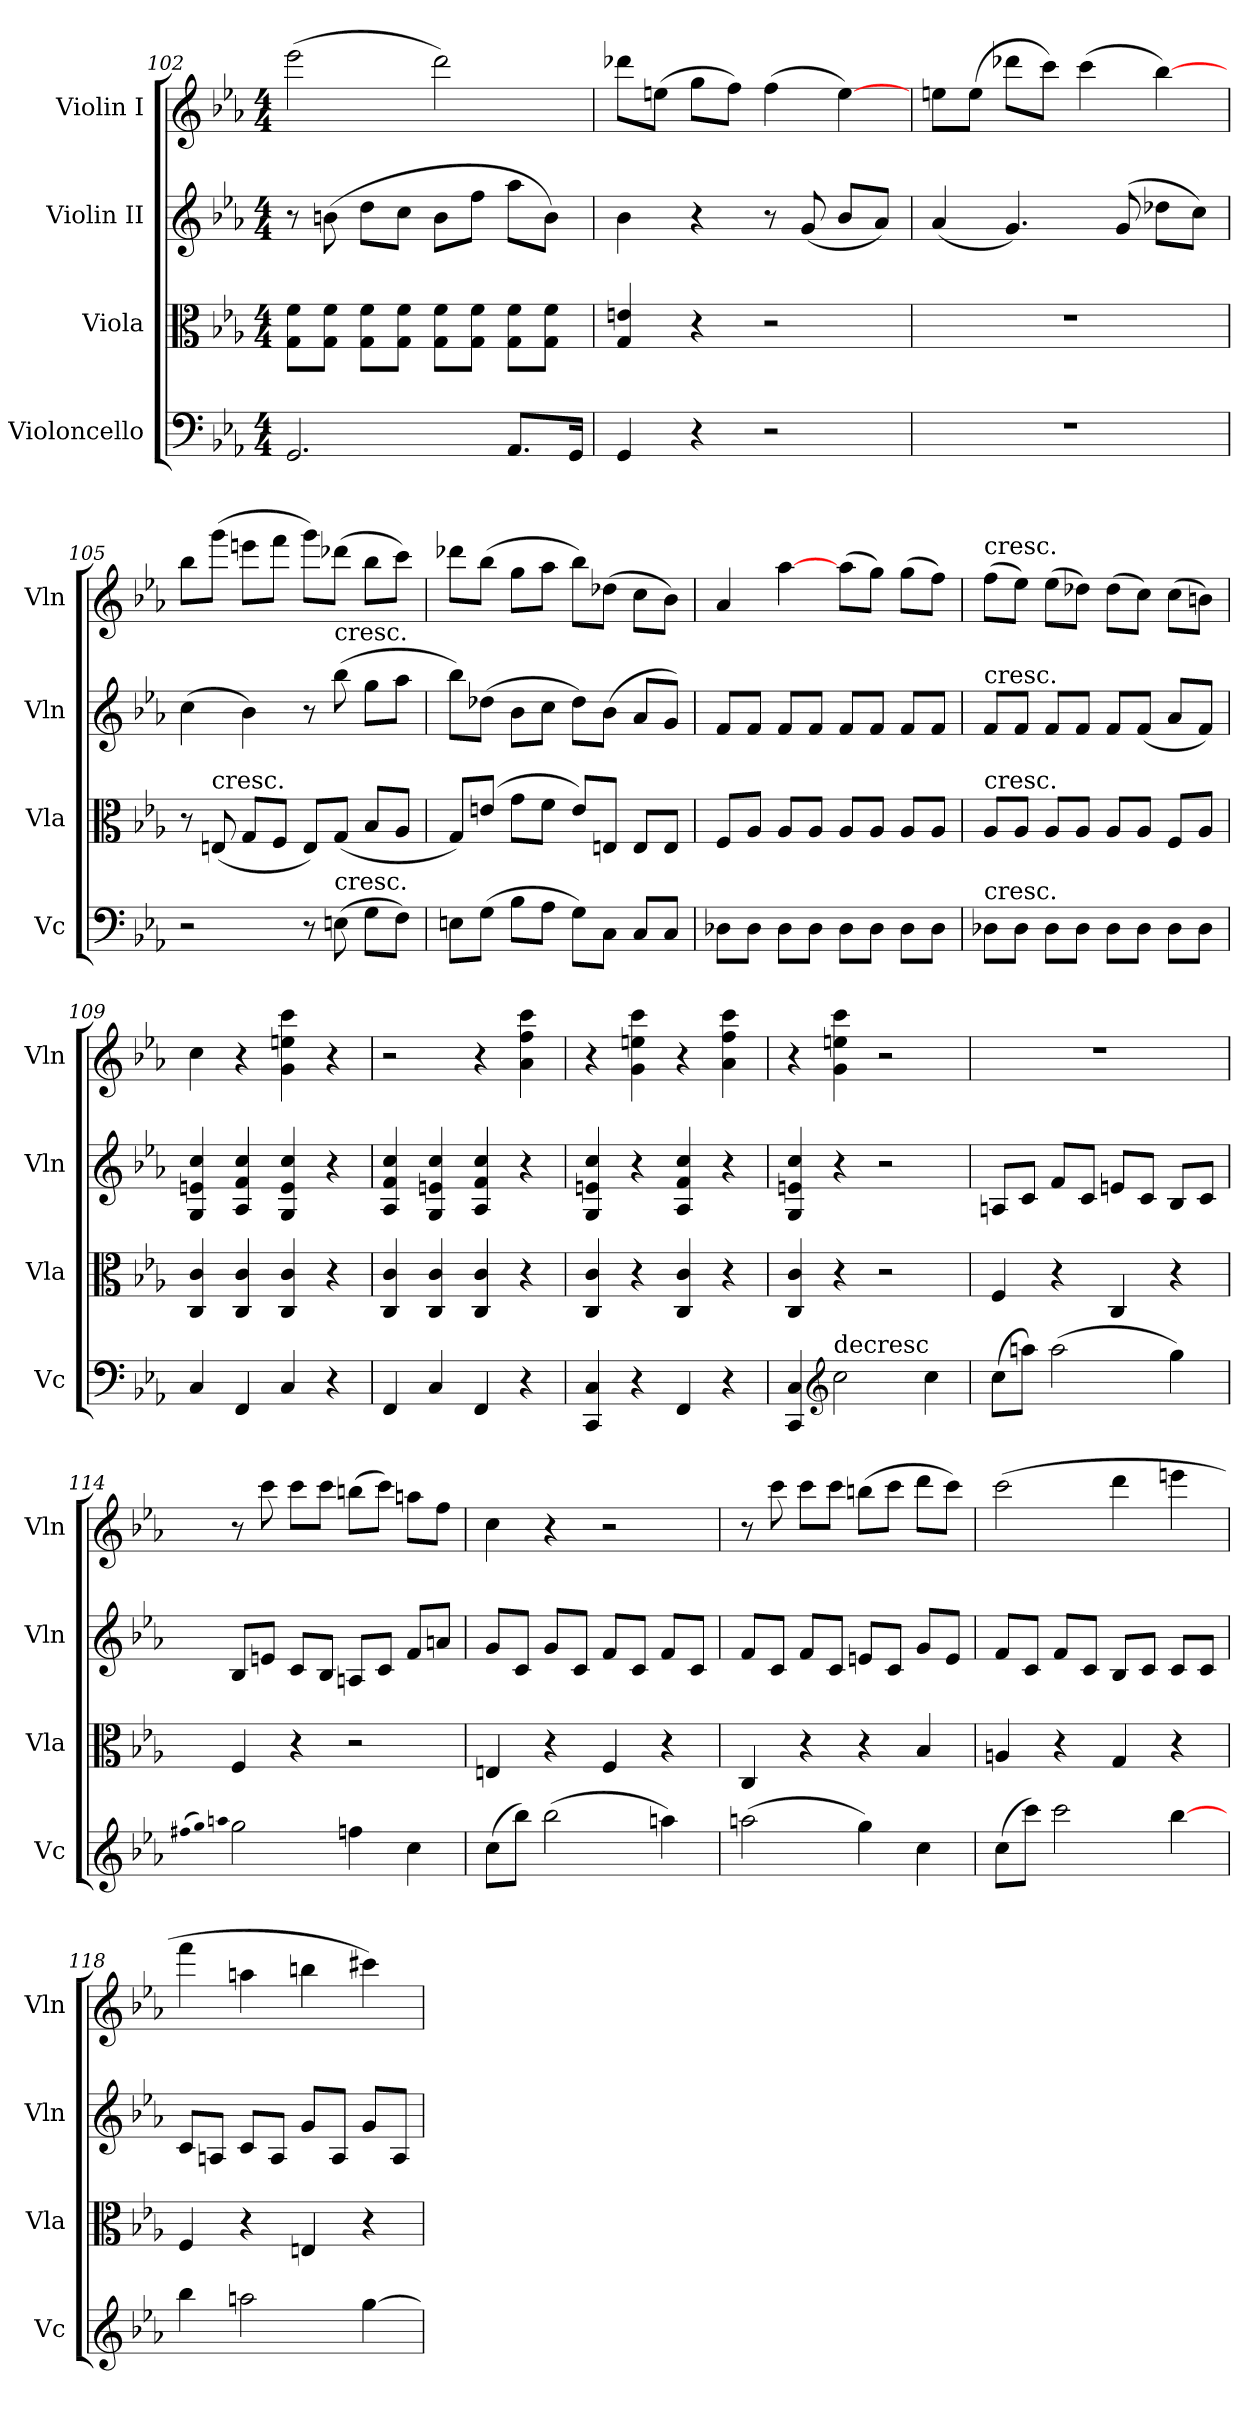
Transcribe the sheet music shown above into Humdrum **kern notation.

**kern	**kern	**kern	**kern
*part4	*part3	*part2	*part1
*staff4	*staff3	*staff2	*staff1
*I"Violoncello	*I"Viola	*I"Violin II	*I"Violin I
*I'Vc	*I'Vla	*I'Vln	*I'Vln
*clefF4	*clefC3	*clefG2	*clefG2
*k[b-e-a-]	*k[b-e-a-]	*k[b-e-a-]	*k[b-e-a-]
*c:	*c:	*c:	*c:
*M4/4	*M4/4	*M4/4	*M4/4
=102	=102	=102	=102
2.GG	8G\ 8f\L	8r	(2eee-
.	8G\ 8f\J	(8bn	.
.	8G\ 8f\L	8dd\L	.
.	8G\ 8f\J	8cc\J	.
.	8G\ 8f\L	8b\L	2ddd)
.	8G\ 8f\J	8ff\J	.
8.AA-/L	8G\ 8f\L	8aa-\L	.
.	8G\ 8f\J	8b\J)	.
16GG/Jk	.	.	.
=103	=103	=103	=103
4GG	4G 4en	4b-	8ddd-X\L
.	.	.	(8een\J
4r	4r	4r	8gg\L
.	.	.	8ff\J)
2r	2r	8r	(4ff
.	.	(8g	.
.	.	8b-/L	[4ee)
.	.	8a-/J)	.
=104	=104	=104	=104
1r	1r	(4a-	8een\L
.	.	.	(8ee\J
.	.	4.g)	8ddd-X\L
.	.	.	8ccc\J)
.	.	.	(4ccc
.	.	(8g	.
.	.	8dd-X\L	[4bb-)
.	.	8cc\J)	.
=105	=105	=105	=105
2r	8r	(4cc	8bb-\L
!	!LO:TX:a:t=cresc.	!	!
.	(8En	.	(8ggg\J
.	8G/L	4b-)	8eeen\L
.	8F/J	.	8fff\J
8r	8E/L)	8r	8ggg\L)
!	!	!LO:TX:a:t=cresc.	!
!LO:TX:a:t=cresc.	!	!	!
(8En	(8G/J	(8bb-	(8ddd-X\J
8G\L	8B-/L	8gg\L	8bb-\L
8F\J)	8A-/J	8aa-\J	8ccc\J)
=106	=106	=106	=106
8En\L	8G/L)	8bb-\L)	8ddd-X\L
(8G\J	(8en/J	(8dd-X\J	(8bb-\J
8B-\L	8g\L	8b-\L	8gg\L
8A-\J	8f\J	8cc\J	8aa-\J
8G\L)	8e/L)	8dd-\L)	8bb-\L)
8C\J	8En/J	(8b-\J	(8dd-X\J
8C/L	8E/L	8a-/L	8cc\L
8C/J	8E/J	8g/J)	8b-\J)
=107	=107	=107	=107
8D-X\L	8F/L	8f/L	4a-
8D-\J	8A-/J	8f/J	.
8D-\L	8A-/L	8f/L	[4aa-
8D-\J	8A-/J	8f/J	.
8D-\L	8A-/L	8f/L	(8aa-\L
8D-\J	8A-/J	8f/J	8gg\J)
8D-\L	8A-/L	8f/L	(8gg\L
8D-\J	8A-/J	8f/J	8ff\J)
=108	=108	=108	=108
!	!	!	!LO:TX:a:t=cresc.
!	!	!LO:TX:a:t=cresc.	!
!	!LO:TX:a:t=cresc.	!	!
!LO:TX:a:t=cresc.	!	!	!
8D-X\L	8A-/L	8f/L	(8ff\L
8D-\J	8A-/J	8f/J	8ee-\J)
8D-\L	8A-/L	8f/L	(8ee-\L
8D-\J	8A-/J	8f/J	8dd-X\J)
8D-\L	8A-/L	8f/L	(8dd-\L
8D-\J	8A-/J	(8f/J	8cc\J)
8D-\L	8F/L	8a-/L	(8cc\L
8D-\J	8A-/J	8f/J)	8bn\J)
=109	=109	=109	=109
4C	4C 4c	4G 4en 4cc	4cc
4FF	4C 4c	4A- 4f 4cc	4r
4C	4C 4c	4G 4e 4cc	4g 4een 4ccc
4r	4r	4r	4r
=110	=110	=110	=110
4FF	4C 4c	4A- 4f 4cc	2r
4C	4C 4c	4G 4en 4cc	.
4FF	4C 4c	4A- 4f 4cc	4r
4r	4r	4r	4a- 4ff 4ccc
=111	=111	=111	=111
4CC 4C	4C 4c	4G 4en 4cc	4r
4r	4r	4r	4g 4een 4ccc
4FF	4C 4c	4A- 4f 4cc	4r
4r	4r	4r	4a- 4ff 4ccc
=112	=112	=112	=112
4CC 4C	4C 4c	4G 4en 4cc	4r
*clefG2	*	*	*
!LO:TX:a:t=decresc	!	!	!
2cc	4r	4r	4g 4een 4ccc
.	2r	2r	2r
4cc	.	.	.
=113	=113	=113	=113
(8cc\L	4F	8An/L	1r
8aan\J)	.	8c/J	.
(2aa	4r	8f/L	.
.	.	8c/J	.
.	4C	8en/L	.
.	.	8c/J	.
4gg)	4r	8B-/L	.
.	.	8c/J	.
=114	=114	=114	=114
(qqff#X	.	.	.
qqgg)	.	.	.
qqaan	.	.	.
2gg	4F	8B-/L	8r
.	.	8en/J	8ccc
.	4r	8c/L	8ccc\L
.	.	8B-/J	8ccc\J
4ffn	2r	8An/L	(8bbn\L
.	.	8c/J	8ccc\J)
4cc	.	8f/L	8aan\L
.	.	8an/J	8ff\J
=115	=115	=115	=115
(8cc\L	4En	8g/L	4cc
8bb-\J)	.	8c/J	.
(2bb-	4r	8g/L	4r
.	.	8c/J	.
.	4F	8f/L	2r
.	.	8c/J	.
4aan)	4r	8f/L	.
.	.	8c/J	.
=116	=116	=116	=116
(2aan	4C	8f/L	8r
.	.	8c/J	8ccc
.	4r	8f/L	8ccc\L
.	.	8c/J	8ccc\J
4gg)	4r	8en/L	(8bbn\L
.	.	8c/J	8ccc\J
4cc	4B-	8g/L	8ddd\L
.	.	8e/J	8ccc\J)
=117	=117	=117	=117
(8cc\L	4An	8f/L	(2ccc
8ccc\J)	.	8c/J	.
2ccc	4r	8f/L	.
.	.	8c/J	.
.	4G	8B-/L	4ddd
.	.	8c/J	.
[4bb-	4r	8c/L	4eeen
.	.	8c/J	.
=118	=118	=118	=118
4bb-	4F	8c/L	4fff
.	.	8An/J	.
2aan	4r	8c/L	4aan
.	.	8A/J	.
.	4En	8g/L	4bbn
.	.	8A/J	.
[4gg	4r	8g/L	4ccc#X)
.	.	8A/J	.
=	=	=	=
*-	*-	*-	*-
